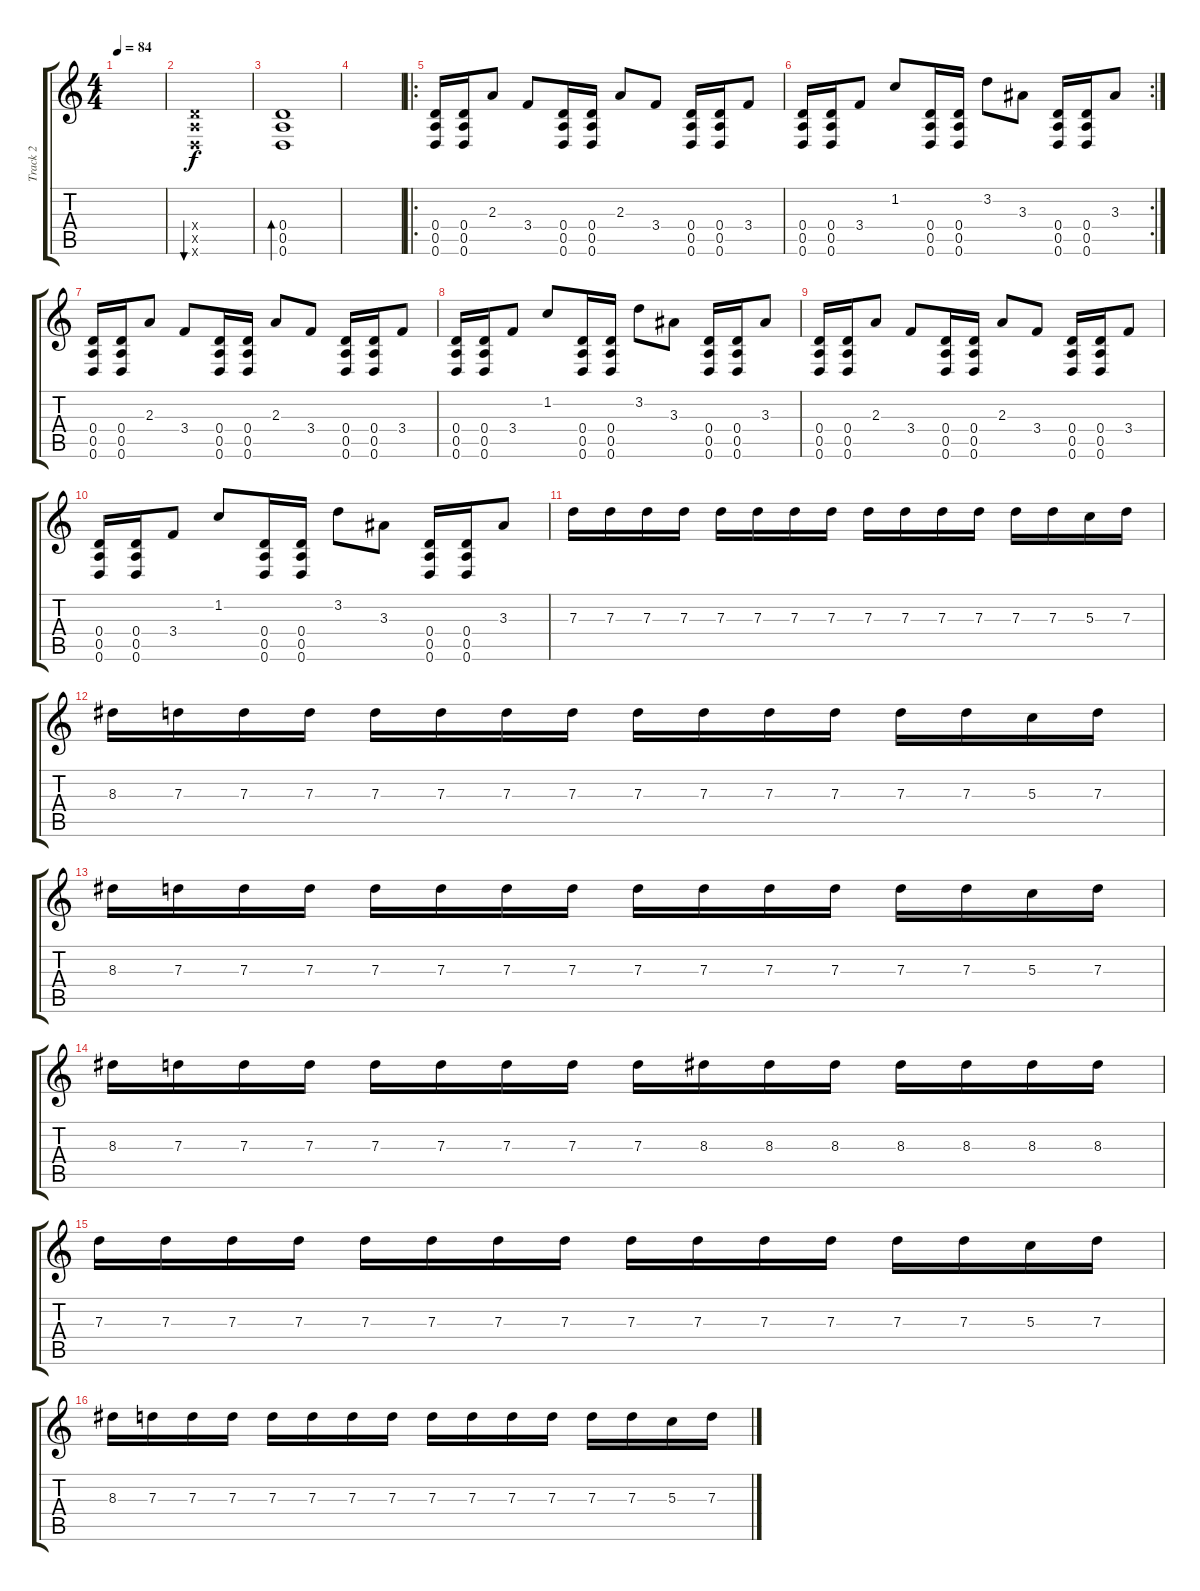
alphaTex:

\track ("Track 2" "Track 2") {instrument electricguitarclean}
\staff {score tabs}
\tuning (E4 B3 G3 D3 A2 D2) {hide}
\ts (4 4)
\tempo 84
\clef g2
\ks c
|
(0.4{x} 0.5{x} 0.6{x}).1{bu 120} |
(0.4 0.5 0.6).1{bd 480 instrument electricguitarclean} |
|
\ro
(0.4 0.5 0.6).16{instrument distortionguitar} (0.4 0.5 0.6).16 2.3.8 3.4.8 (0.4 0.5 0.6).16{instrument distortionguitar} (0.4 0.5 0.6).16 2.3.8 3.4.8 (0.4 0.5 0.6).16{instrument distortionguitar} (0.4 0.5 0.6).16 3.4.8 |
\rc 2
(0.4 0.5 0.6).16{instrument distortionguitar} (0.4 0.5 0.6).16 3.4.8 1.2.8 (0.4 0.5 0.6).16{instrument distortionguitar} (0.4 0.5 0.6).16 3.2.8 3.3.8 (0.4 0.5 0.6).16{instrument distortionguitar} (0.4 0.5 0.6).16 3.3.8 |
(0.4 0.5 0.6).16{instrument distortionguitar} (0.4 0.5 0.6).16 2.3.8 3.4.8 (0.4 0.5 0.6).16{instrument distortionguitar} (0.4 0.5 0.6).16 2.3.8 3.4.8 (0.4 0.5 0.6).16{instrument distortionguitar} (0.4 0.5 0.6).16 3.4.8 |
(0.4 0.5 0.6).16{instrument distortionguitar} (0.4 0.5 0.6).16 3.4.8 1.2.8 (0.4 0.5 0.6).16{instrument distortionguitar} (0.4 0.5 0.6).16 3.2.8 3.3.8 (0.4 0.5 0.6).16{instrument distortionguitar} (0.4 0.5 0.6).16 3.3.8 |
(0.4 0.5 0.6).16{instrument distortionguitar} (0.4 0.5 0.6).16 2.3.8 3.4.8 (0.4 0.5 0.6).16{instrument distortionguitar} (0.4 0.5 0.6).16 2.3.8 3.4.8 (0.4 0.5 0.6).16{instrument distortionguitar} (0.4 0.5 0.6).16 3.4.8 |
(0.4 0.5 0.6).16{instrument distortionguitar} (0.4 0.5 0.6).16 3.4.8 1.2.8 (0.4 0.5 0.6).16{instrument distortionguitar} (0.4 0.5 0.6).16 3.2.8 3.3.8 (0.4 0.5 0.6).16{instrument distortionguitar} (0.4 0.5 0.6).16 3.3.8 |
7.3.16 7.3.16 7.3.16 7.3.16 7.3.16 7.3.16 7.3.16 7.3.16 7.3.16 7.3.16 7.3.16 7.3.16 7.3.16 7.3.16 5.3.16 7.3.16 |
8.3.16 7.3.16 7.3.16 7.3.16 7.3.16 7.3.16 7.3.16 7.3.16 7.3.16 7.3.16 7.3.16 7.3.16 7.3.16 7.3.16 5.3.16 7.3.16 |
8.3.16 7.3.16 7.3.16 7.3.16 7.3.16 7.3.16 7.3.16 7.3.16 7.3.16 7.3.16 7.3.16 7.3.16 7.3.16 7.3.16 5.3.16 7.3.16 |
8.3.16 7.3.16 7.3.16 7.3.16 7.3.16 7.3.16 7.3.16 7.3.16 7.3.16 8.3.16 8.3.16 8.3.16 8.3.16 8.3.16 8.3.16 8.3.16 |
7.3.16 7.3.16 7.3.16 7.3.16 7.3.16 7.3.16 7.3.16 7.3.16 7.3.16 7.3.16 7.3.16 7.3.16 7.3.16 7.3.16 5.3.16 7.3.16 |
8.3.16 7.3.16 7.3.16 7.3.16 7.3.16 7.3.16 7.3.16 7.3.16 7.3.16 7.3.16 7.3.16 7.3.16 7.3.16 7.3.16 5.3.16 7.3.16
